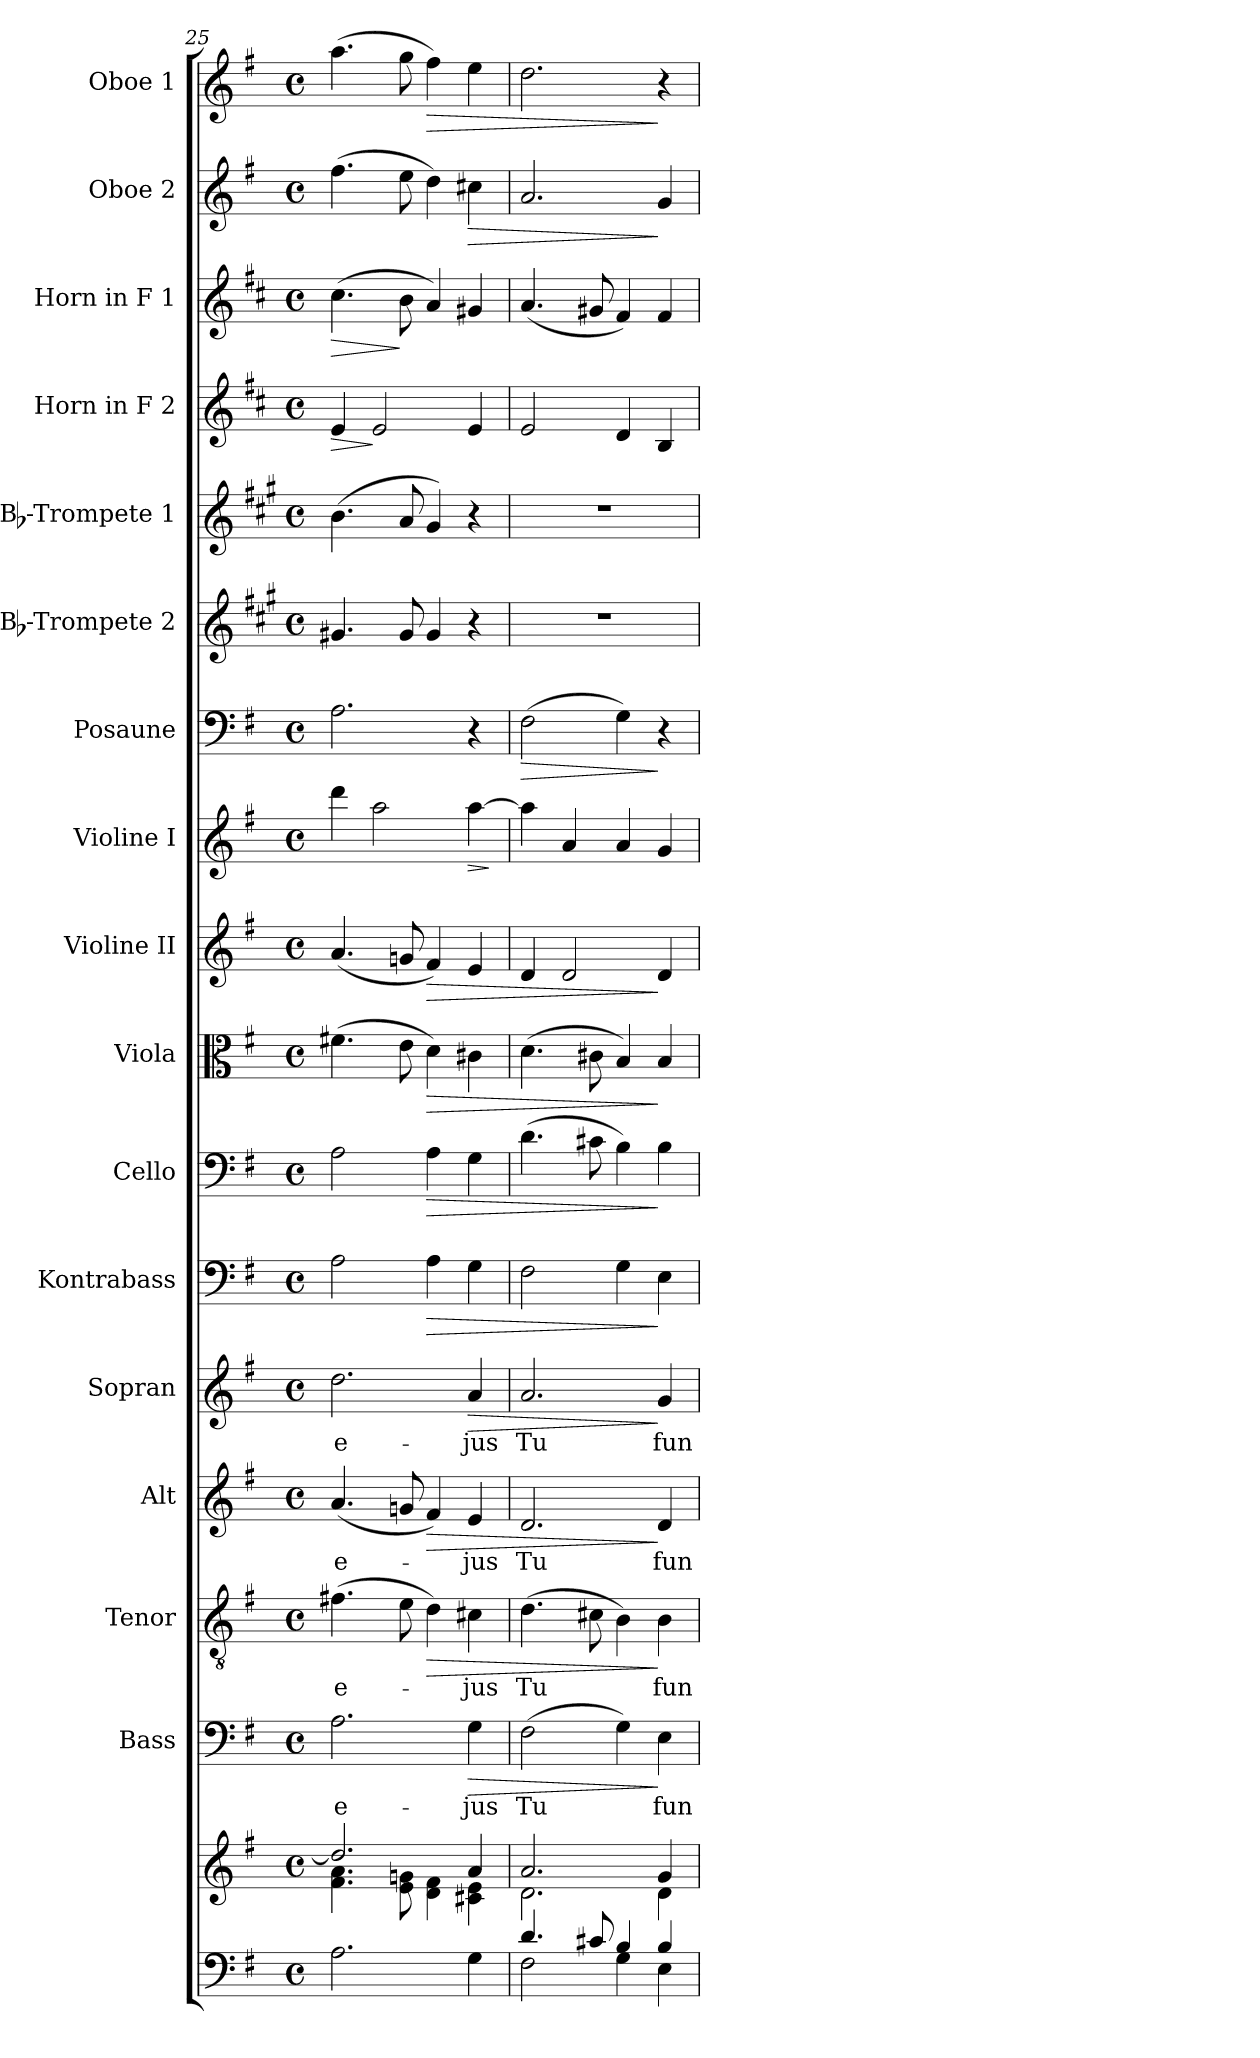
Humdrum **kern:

**kern	**kern	**kern	**text	**dynam	**kern	**text	**dynam	**kern	**text	**dynam	**kern	**text	**dynam	**kern	**dynam	**kern	**dynam	**kern	**dynam	**kern	**dynam	**kern	**dynam	**kern	**dynam	**kern	**kern	**kern	**dynam	**kern	**dynam	**kern	**dynam	**kern	**dynam
*part17	*part17	*part16	*part16	*part16	*part15	*part15	*part15	*part14	*part14	*part14	*part13	*part13	*part13	*part12	*part12	*part11	*part11	*part10	*part10	*part9	*part9	*part8	*part8	*part7	*part7	*part6	*part5	*part4	*part4	*part3	*part3	*part2	*part2	*part1	*part1
*staff18	*staff17	*staff16	*staff16	*staff16	*staff15	*staff15	*staff15	*staff14	*staff14	*staff14	*staff13	*staff13	*staff13	*staff12	*staff12	*staff11	*staff11	*staff10	*staff10	*staff9	*staff9	*staff8	*staff8	*staff7	*staff7	*staff6	*staff5	*staff4	*staff4	*staff3	*staff3	*staff2	*staff2	*staff1	*staff1
*	*	*I"Bass	*	*	*I"Tenor	*	*	*I"Alt	*	*	*I"Sopran	*	*	*I"Kontrabass	*	*I"Cello	*	*I"Viola	*	*I"Violine II	*	*I"Violine I	*	*I"Posaune	*	*I"Bb-Trompete 2	*I"Bb-Trompete 1	*I"Horn in F 2	*	*I"Horn in F 1	*	*I"Oboe 2	*	*I"Oboe 1	*
*	*	*I'B.	*	*	*I'T.	*	*	*I'A.	*	*	*I'S.	*	*	*I'Kb.	*	*	*	*I'Vla.	*	*I'Vl. II	*	*I'Vl. I	*	*I'Pos.	*	*I'Bb Trp. 2	*I'Bb Trp. 1	*	*	*	*	*I'Ob. 2	*	*I'Ob. 1	*
!!LO:PB:g=z
*clefF4	*clefG2	*clefF4	*	*	*clefGv2	*	*	*clefG2	*	*	*clefG2	*	*	*clefF4	*	*clefF4	*	*clefC3	*	*clefG2	*	*clefG2	*	*clefF4	*	*clefG2	*clefG2	*clefG2	*	*clefG2	*	*clefG2	*	*clefG2	*
*	*	*	*	*	*	*	*	*	*	*	*	*	*	*ITrd7c12	*	*	*	*	*	*	*	*	*	*	*	*ITrd1c2	*ITrd1c2	*ITrd4c7	*	*ITrd4c7	*	*	*	*	*
*k[f#]	*k[f#]	*k[f#]	*	*	*k[f#]	*	*	*k[f#]	*	*	*k[f#]	*	*	*k[f#]	*	*k[f#]	*	*k[f#]	*	*k[f#]	*	*k[f#]	*	*k[f#]	*	*k[f#]	*k[f#]	*k[f#]	*	*k[f#]	*	*k[f#]	*	*k[f#]	*
*G:	*G:	*G:	*	*	*G:	*	*	*G:	*	*	*G:	*	*	*G:	*	*G:	*	*G:	*	*G:	*	*G:	*	*G:	*	*G:	*G:	*G:	*	*G:	*	*G:	*	*G:	*
*M4/4	*M4/4	*M4/4	*	*	*M4/4	*	*	*M4/4	*	*	*M4/4	*	*	*M4/4	*	*M4/4	*	*M4/4	*	*M4/4	*	*M4/4	*	*M4/4	*	*M4/4	*M4/4	*M4/4	*	*M4/4	*	*M4/4	*	*M4/4	*
*met(c)	*met(c)	*met(c)	*	*	*met(c)	*	*	*met(c)	*	*	*met(c)	*	*	*met(c)	*	*met(c)	*	*met(c)	*	*met(c)	*	*met(c)	*	*met(c)	*	*met(c)	*met(c)	*met(c)	*	*met(c)	*	*met(c)	*	*met(c)	*
=25	=25	=25	=25	=25	=25	=25	=25	=25	=25	=25	=25	=25	=25	=25	=25	=25	=25	=25	=25	=25	=25	=25	=25	=25	=25	=25	=25	=25	=25	=25	=25	=25	=25	=25	=25
*	*^	*	*	*	*	*	*	*	*	*	*	*	*	*	*	*	*	*	*	*	*	*	*	*	*	*	*	*	*	*	*	*	*	*	*
!	!	!	!	!LO:LY:b	!	!	!LO:LY:b	!	!	!LO:LY:b	!	!	!LO:LY:b	!	!	!	!	!	!	!	!	!	!	!	!	!	!	!	!	!LO:HP:b	!	!LO:HP:b	!	!	!	!
2.A\	2.dd/]	4.f#\ 4.a\	2.A\	e-	.	(>4.f#X\	e-	.	(<4.a/	e-	.	2.dd\	e-	.	2AA\	.	2A\	.	(>4.f#X\	.	(<4.a/	.	4ddd\	.	2.A\	.	4.f#X/	(>4.a\	4A/	>	(>4.f#\	>	(>4.ff#\	.	(>4.aa\	.
.	.	.	.	.	.	.	.	.	.	.	.	.	.	.	.	.	.	.	.	.	.	.	2aa\	.	.	.	.	.	2A/	]	.	.	.	.	.	.
.	.	8e\ 8gn\	.	.	.	8e\	.	.	8gn/	.	.	.	.	.	.	.	.	.	8e\	.	8gn/	.	.	.	.	.	8f#/	8g/	.	.	8e\	]	8ee\	.	8gg\	.
!	!	!	!	!	!	!	!	!LO:HP:b	!	!	!LO:HP:b	!	!	!	!	!LO:HP:b	!	!LO:HP:b	!	!LO:HP:b	!	!LO:HP:b	!	!	!	!	!	!	!	!	!	!	!	!	!	!LO:HP:b
.	.	4d\ 4f#\	.	.	.	4d\)	.	>	4f#/)	.	>	.	.	.	4AA\	>	4A\	>	4d\)	>	4f#/)	>	.	.	.	.	4f#/	4f#/)	.	.	4d/)	.	4dd\)	.	4ff#\)	>
!	!	!	!	!LO:LY:b	!LO:HP:b	!	!LO:LY:b	!	!	!LO:LY:b	!	!	!LO:LY:b	!LO:HP:b	!	!	!	!	!	!	!	!	!	!LO:HP:b	!	!	!	!	!	!	!	!	!	!LO:HP:b	!	!
4G\	4a/	4c#X\ 4e\	4G\	-jus	>	4c#X\	-jus	.	4e/	-jus	.	4a/	-jus	>	4GG\	.	4G\	.	4c#X\	.	4e/	.	[4aa\	>	4r	.	4r	4r	4A/	.	4c#X/	.	4cc#X\	>	4ee\	.
*	*v	*v	*	*	*	*	*	*	*	*	*	*	*	*	*	*	*	*	*	*	*	*	*	*	*	*	*	*	*	*	*	*	*	*	*	*
.	.	.	.	.	.	.	.	.	.	.	.	.	.	.	.	.	.	.	.	.	.	.	]	.	.	.	.	.	.	.	.	.	.	.	.
=26	=26	=26	=26	=26	=26	=26	=26	=26	=26	=26	=26	=26	=26	=26	=26	=26	=26	=26	=26	=26	=26	=26	=26	=26	=26	=26	=26	=26	=26	=26	=26	=26	=26	=26	=26
*^	*^	*	*	*	*	*	*	*	*	*	*	*	*	*	*	*	*	*	*	*	*	*	*	*	*	*	*	*	*	*	*	*	*	*	*
!	!	!	!	!	!LO:LY:b	!	!	!LO:LY:b	!	!	!LO:LY:b	!	!	!LO:LY:b	!	!	!	!	!	!	!	!	!	!	!	!	!LO:HP:b	!	!	!	!	!	!	!	!	!	!
4.d/	2F#\	2.a/	2.d\	(>2F#\	Tu	.	(>4.d\	Tu	.	2.d/	Tu	.	2.a/	Tu	.	2FF#\	.	(>4.d\	.	(>4.d\	.	4d/	.	4aa\]	.	(>2F#\	>	1r	1r	2A/	.	(<4.d/	.	2.a/	.	2.dd\	.
.	.	.	.	.	.	.	.	.	.	.	.	.	.	.	.	.	.	.	.	.	.	2d/	.	4a/	.	.	.	.	.	.	.	.	.	.	.	.	.
8c#X/	.	.	.	.	.	.	8c#X\	.	.	.	.	.	.	.	.	.	.	8c#X\	.	8c#X\	.	.	.	.	.	.	.	.	.	.	.	8c#X/	.	.	.	.	.
4B/	4G\	.	.	4G\)	.	.	4B\)	.	.	.	.	.	.	.	.	4GG\	.	4B\)	.	4B/)	.	.	.	4a/	.	4G\)	.	.	.	4G/	.	4B/)	.	.	.	.	.
!	!	!	!	!	!LO:LY:b	!	!	!LO:LY:b	!	!	!LO:LY:b	!	!	!LO:LY:b	!	!	!	!	!	!	!	!	!	!	!	!	!	!	!	!	!	!	!	!	!	!	!
4B/	4E\	4g/	4d\	4E\	fun-	]	4B\	fun-	]	4d/	fun-	]	4g/	fun-	]	4EE\	]	4B\	]	4B/	]	4d/	]	4g/	.	4r	]	.	.	4E/	.	4B/	.	4g/	]	4r	]
*v	*v	*	*	*	*	*	*	*	*	*	*	*	*	*	*	*	*	*	*	*	*	*	*	*	*	*	*	*	*	*	*	*	*	*	*	*	*
*	*v	*v	*	*	*	*	*	*	*	*	*	*	*	*	*	*	*	*	*	*	*	*	*	*	*	*	*	*	*	*	*	*	*	*	*	*
=	=	=	=	=	=	=	=	=	=	=	=	=	=	=	=	=	=	=	=	=	=	=	=	=	=	=	=	=	=	=	=	=	=	=	=
*-	*-	*-	*-	*-	*-	*-	*-	*-	*-	*-	*-	*-	*-	*-	*-	*-	*-	*-	*-	*-	*-	*-	*-	*-	*-	*-	*-	*-	*-	*-	*-	*-	*-	*-	*-
